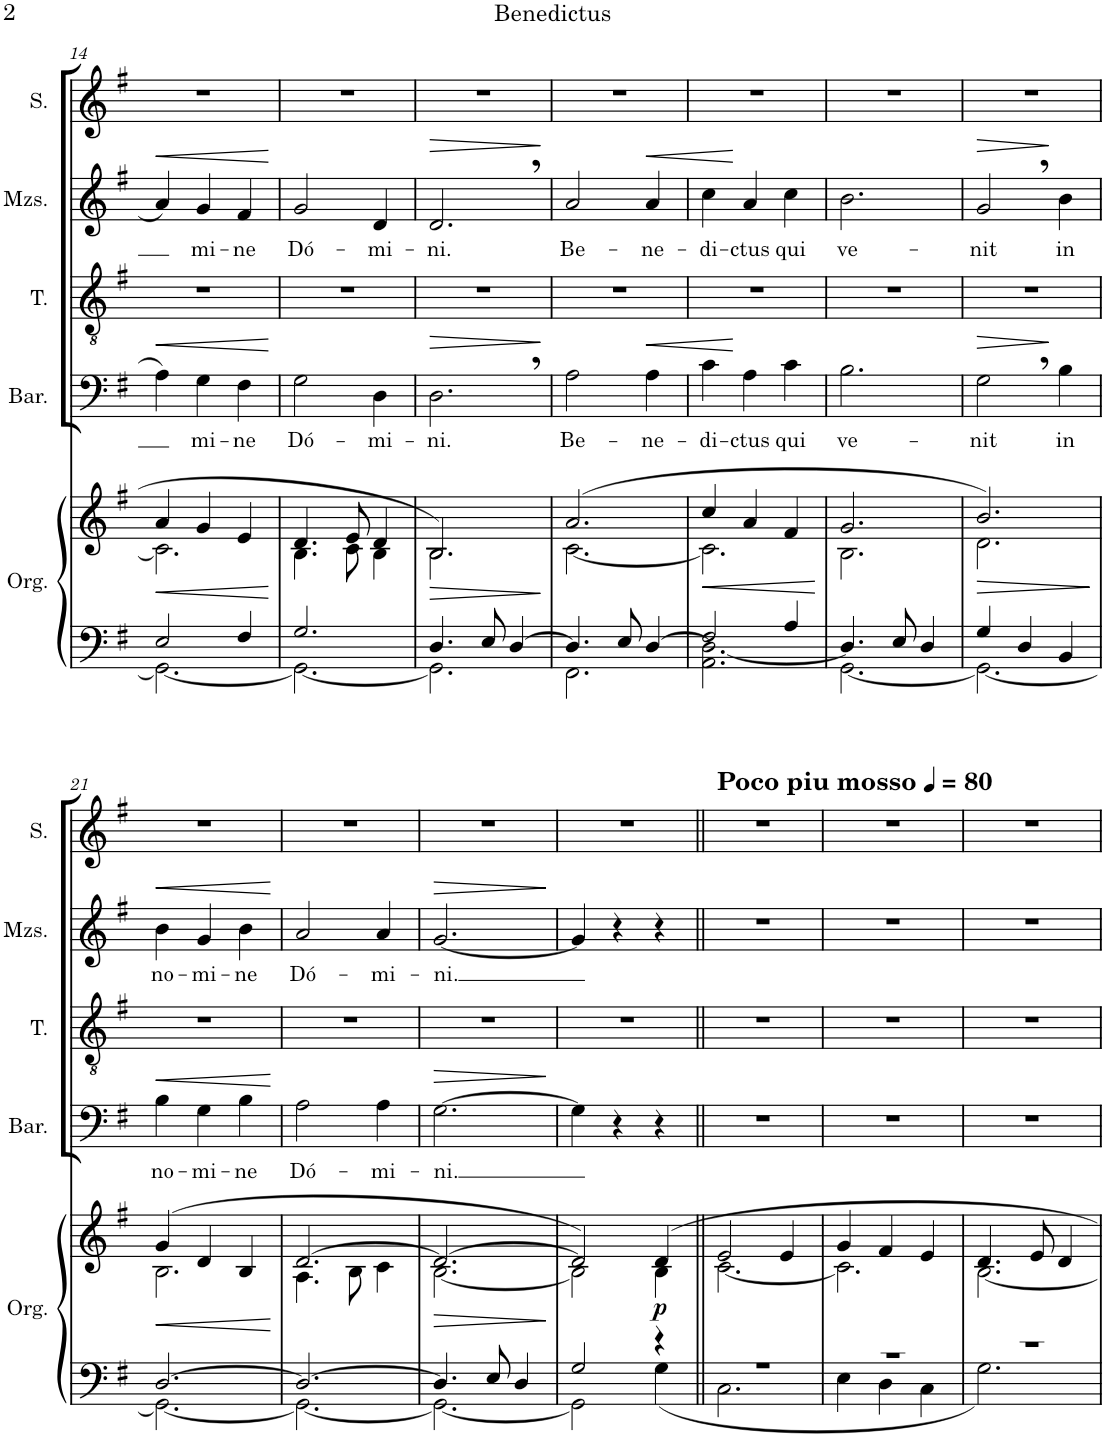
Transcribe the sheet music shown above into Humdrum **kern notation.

**kern	**kern	**dynam	**kern	**text	**dynam	**kern	**kern	**text	**dynam	**kern
*part5	*part5	*part5	*part4	*part4	*part4	*part3	*part2	*part2	*part2	*part1
*staff6	*staff5	*staff5/6	*staff4	*staff4	*staff4	*staff3	*staff2	*staff2	*staff2	*staff1
*I"Órgano	*	*	*I"Barítono	*	*	*I"Tenor	*I"Mezzosoprano	*	*	*I"Soprano
*	*	*	*I'Bar.	*	*	*I'T.	*I'Mzs.	*	*	*I'S.
!!LO:PB:g=z
*clefF4	*clefG2	*	*clefF4	*	*	*clefGv2	*clefG2	*	*	*clefG2
*k[f#]	*k[f#]	*	*k[f#]	*	*	*k[f#]	*k[f#]	*	*	*k[f#]
*M3/4	*M3/4	*	*M3/4	*	*	*M3/4	*M3/4	*	*	*M3/4
=14	=14	=14	=14	=14	=14	=14	=14	=14	=14	=14
*^	*	*	*	*	*	*	*	*	*	*
!	!	!	!LO:HP:b	!	!	!LO:HP:b	!	!	!	!LO:HP:b	!
*	*	*^	*	*	*	*	*	*	*	*	*
2E/	2.GG\_	4a/	2.c\]	<	4A\	.	<	2.r	4a/	.	<	2.r
!	!	!	!	!	!	!LO:LY:b	!	!	!	!LO:LY:b	!	!
.	.	4g/	.	.	4G\	mi-	.	.	4g/	mi-	.	.
!	!	!	!	!	!	!LO:LY:b	!	!	!	!LO:LY:b	!	!
4F#/	.	4e/	.	.	4F#\	-ne	.	.	4f#/	-ne	.	.
*v	*v	*	*	*	*	*	*	*	*	*	*	*
*	*v	*v	*	*	*	*	*	*	*	*	*
.	.	[	.	.	[	.	.	.	[	.
=15	=15	=15	=15	=15	=15	=15	=15	=15	=15	=15
*^	*^	*	*	*	*	*	*	*	*	*
!	!	!	!	!	!	!LO:LY:b	!	!	!	!LO:LY:b	!	!
2.G/	2.GG\_	4.d/	4.B\	.	2G\	Dó-	.	2.r	2g/	Dó-	.	2.r
.	.	8e/	8c\	.	.	.	.	.	.	.	.	.
!	!	!	!	!	!	!LO:LY:b	!	!	!	!LO:LY:b	!	!
.	.	4d/	4B\	.	4D\	-mi-	.	.	4d/	-mi-	.	.
=16	=16	=16	=16	=16	=16	=16	=16	=16	=16	=16	=16	=16
!	!	!	!	!LO:HP:b	!	!LO:LY:b	!LO:HP:b	!	!	!LO:LY:b	!LO:HP:b	!
4.D/	2.GG\]	2.B/	2.B\	>	2.D,\	-ni.	>	2.r	2.d,/	-ni.	>	2.r
8E/	.	.	.	.	.	.	.	.	.	.	.	.
[4D/	.	.	.	.	.	.	.	.	.	.	.	.
*v	*v	*	*	*	*	*	*	*	*	*	*	*
*	*v	*v	*	*	*	*	*	*	*	*	*
.	.	]	.	.	]	.	.	.	]	.
=17	=17	=17	=17	=17	=17	=17	=17	=17	=17	=17
*^	*^	*	*	*	*	*	*	*	*	*
!	!	!	!	!	!	!LO:LY:b	!	!	!	!LO:LY:b	!	!
4.D/]	2.FF#\	(2.a/	[2.c\	.	2A\	Be-	.	2.r	2a/	Be-	.	2.r
8E/	.	.	.	.	.	.	.	.	.	.	.	.
!	!	!	!	!	!	!LO:LY:b	!LO:HP:b	!	!	!LO:LY:b	!LO:HP:b	!
[4D/	.	.	.	.	4A\	-ne-	<	.	4a/	-ne-	<	.
=18	=18	=18	=18	=18	=18	=18	=18	=18	=18	=18	=18	=18
!	!	!	!	!LO:HP:b	!	!LO:LY:b	!	!	!	!LO:LY:b	!	!
2F#/	2.AA\ 2.D\_	4cc/	2.c\]	<	4c\	-di-	.	2.r	4cc\	-di-	.	2.r
!	!	!	!	!	!	!LO:LY:b	!	!	!	!LO:LY:b	!	!
.	.	4a/	.	.	4A\	-ctus	[	.	4a/	-ctus	[	.
!	!	!	!	!	!	!LO:LY:b	!	!	!	!LO:LY:b	!	!
4A/	.	4f#/	.	.	4c\	qui	.	.	4cc\	qui	.	.
*v	*v	*	*	*	*	*	*	*	*	*	*	*
*	*v	*v	*	*	*	*	*	*	*	*	*
.	.	[	.	.	.	.	.	.	.	.
=19	=19	=19	=19	=19	=19	=19	=19	=19	=19	=19
*^	*^	*	*	*	*	*	*	*	*	*
!	!	!	!	!	!	!LO:LY:b	!	!	!	!LO:LY:b	!	!
4.D/]	[2.GG\	2.g/	2.B\	.	2.B\	ve-	.	2.r	2.b\	ve-	.	2.r
8E/	.	.	.	.	.	.	.	.	.	.	.	.
4D/	.	.	.	.	.	.	.	.	.	.	.	.
=20	=20	=20	=20	=20	=20	=20	=20	=20	=20	=20	=20	=20
!	!	!	!	!LO:HP:b	!	!LO:LY:b	!LO:HP:b	!	!	!LO:LY:b	!LO:HP:b	!
4G/	2.GG\_	2.b/)	2.d\	>	2G,\	-nit	>	2.r	2g,/	-nit	>	2.r
4D/	.	.	.	.	.	.	.	.	.	.	.	.
!	!	!	!	!	!	!LO:LY:b	!	!	!	!LO:LY:b	!	!
4BB/	.	.	.	.	4B\	in	]	.	4b\	in	]	.
*v	*v	*	*	*	*	*	*	*	*	*	*	*
*	*v	*v	*	*	*	*	*	*	*	*	*
.	.	]	.	.	.	.	.	.	.	.
!!LO:LB:g=z
=21	=21	=21	=21	=21	=21	=21	=21	=21	=21	=21
*^	*	*	*	*	*	*	*	*	*	*
!	!	!	!LO:HP:b	!	!LO:LY:b	!LO:HP:b	!	!	!LO:LY:b	!LO:HP:b	!
*	*	*^	*	*	*	*	*	*	*	*	*
[2.D/	2.GG\_	(4g/	2.B\	<	4B\	no-	<	2.r	4b\	no-	<	2.r
!	!	!	!	!	!	!LO:LY:b	!	!	!	!LO:LY:b	!	!
.	.	4d/	.	.	4G\	-mi-	.	.	4g/	-mi-	.	.
!	!	!	!	!	!	!LO:LY:b	!	!	!	!LO:LY:b	!	!
.	.	4B/	.	.	4B\	-ne	.	.	4b\	-ne	.	.
*v	*v	*	*	*	*	*	*	*	*	*	*	*
*	*v	*v	*	*	*	*	*	*	*	*	*
.	.	[	.	.	[	.	.	.	[	.
=22	=22	=22	=22	=22	=22	=22	=22	=22	=22	=22
*^	*^	*	*	*	*	*	*	*	*	*
!	!	!	!	!	!	!LO:LY:b	!	!	!	!LO:LY:b	!	!
2.D/_	2.GG\_	[2.d/	4.A\	.	2A\	Dó-	.	2.r	2a/	Dó-	.	2.r
.	.	.	8B\	.	.	.	.	.	.	.	.	.
!	!	!	!	!	!	!LO:LY:b	!	!	!	!LO:LY:b	!	!
.	.	.	4c\	.	4A\	-mi-	.	.	4a/	-mi-	.	.
=23	=23	=23	=23	=23	=23	=23	=23	=23	=23	=23	=23	=23
!	!	!	!	!LO:HP:b	!	!LO:LY:b	!LO:HP:b	!	!	!LO:LY:b	!LO:HP:b	!
4.D/]	2.GG\_	2.d/_	[2.B\	>	[2.G\	-ni.	>	2.r	[2.g/	-ni.	>	2.r
8E/	.	.	.	.	.	.	.	.	.	.	.	.
4D/	.	.	.	.	.	.	.	.	.	.	.	.
*v	*v	*	*	*	*	*	*	*	*	*	*	*
*	*v	*v	*	*	*	*	*	*	*	*	*
.	.	]	.	.	]	.	.	.	]	.
=24	=24	=24	=24	=24	=24	=24	=24	=24	=24	=24
*^	*^	*	*	*	*	*	*	*	*	*
2G/	2GG\]	2d/])	2B\]	.	4G\]	.	.	2.r	4g/]	.	.	2.r
.	.	.	.	.	4r	.	.	.	4r	.	.	.
!	!	!	!	!LO:DY:b	!	!	!	!	!	!	!	!
4r	4G\	4d/	4B\	p	4r	.	.	.	4r	.	.	.
=25||	=25||	=25||	=25||	=25||	=25||	=25||	=25||	=25||	=25||	=25||	=25||	=25||
*	*	*	*	*	*	*	*	*	*	*	*	*MM80
!	!	!	!	!	!	!	!	!	!	!	!	!LO:TX:a:B:t=Poco piu mosso
2.r	2.C\	2e/	[2.c\	.	2.r	.	.	2.r	2.r	.	.	2.r
.	.	4e/	.	.	.	.	.	.	.	.	.	.
=26	=26	=26	=26	=26	=26	=26	=26	=26	=26	=26	=26	=26
2.r	4E\	4g/	2.c\]	.	2.r	.	.	2.r	2.r	.	.	2.r
.	4D\	4f#/	.	.	.	.	.	.	.	.	.	.
.	4C\	4e/	.	.	.	.	.	.	.	.	.	.
=27	=27	=27	=27	=27	=27	=27	=27	=27	=27	=27	=27	=27
2.r	2.G\	4.d/	[2.B\	.	2.r	.	.	2.r	2.r	.	.	2.r
.	.	8e/	.	.	.	.	.	.	.	.	.	.
.	.	4d/	.	.	.	.	.	.	.	.	.	.
*v	*v	*	*	*	*	*	*	*	*	*	*	*
*	*v	*v	*	*	*	*	*	*	*	*	*
=	=	=	=	=	=	=	=	=	=	=
*-	*-	*-	*-	*-	*-	*-	*-	*-	*-	*-
